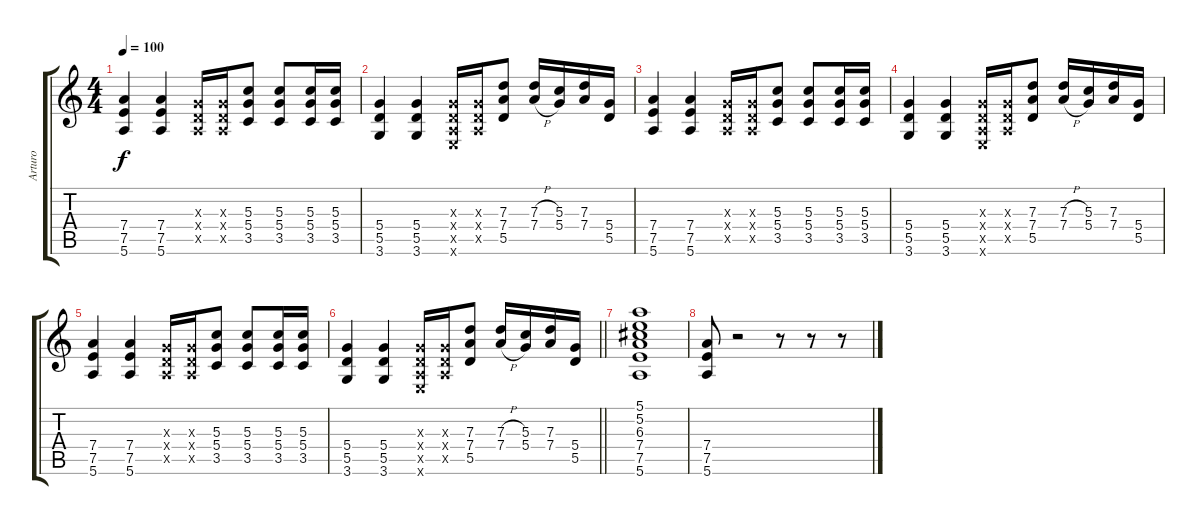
\track ("Arturo" "Arturo") {instrument acousticguitarnylon}
\staff {score tabs}
\tuning (E4 B3 G3 D3 A2 E2) {hide}
\ts (4 4)
\tempo 100
\clef g2
\ks c
(7.4 7.5 5.6).4{dy f} (7.4 7.5 5.6).4 (0.3{x} 0.4{x} 0.5{x}).16 (0.3{x} 0.4{x} 0.5{x}).16 (5.3 5.4 3.5).8 (5.3 5.4 3.5).8 (5.3 5.4 3.5).16 (5.3 5.4 3.5).16 |
(5.4 5.5 3.6).4 (5.4 5.5 3.6).4 (0.3{x} 0.4{x} 0.5{x} 0.6{x}).16 (0.3{x} 0.4{x} 0.5{x}).16 (7.3 7.4 5.5).8 (7.3{h} 7.4{h}).16 (5.3 5.4).16 (7.3 7.4).16 (5.4 5.5).16 |
(7.4 7.5 5.6).4 (7.4 7.5 5.6).4 (0.3{x} 0.4{x} 0.5{x}).16 (0.3{x} 0.4{x} 0.5{x}).16 (5.3 5.4 3.5).8 (5.3 5.4 3.5).8 (5.3 5.4 3.5).16 (5.3 5.4 3.5).16 |
(5.4 5.5 3.6).4 (5.4 5.5 3.6).4 (0.3{x} 0.4{x} 0.5{x} 0.6{x}).16 (0.3{x} 0.4{x} 0.5{x}).16 (7.3 7.4 5.5).8 (7.3{h} 7.4{h}).16 (5.3 5.4).16 (7.3 7.4).16 (5.4 5.5).16 |
(7.4 7.5 5.6).4 (7.4 7.5 5.6).4 (0.3{x} 0.4{x} 0.5{x}).16 (0.3{x} 0.4{x} 0.5{x}).16 (5.3 5.4 3.5).8 (5.3 5.4 3.5).8 (5.3 5.4 3.5).16 (5.3 5.4 3.5).16 |
\barLineRight lightlight
(5.4 5.5 3.6).4 (5.4 5.5 3.6).4 (0.3{x} 0.4{x} 0.5{x} 0.6{x}).16 (0.3{x} 0.4{x} 0.5{x}).16 (7.3 7.4 5.5).8 (7.3{h} 7.4{h}).16 (5.3 5.4).16 (7.3 7.4).16 (5.4 5.5).16 |
(5.1 5.2 6.3 7.4 7.5 5.6).1 |
(7.4 7.5 5.6).8 r.2 r.8 r.8 r.8
